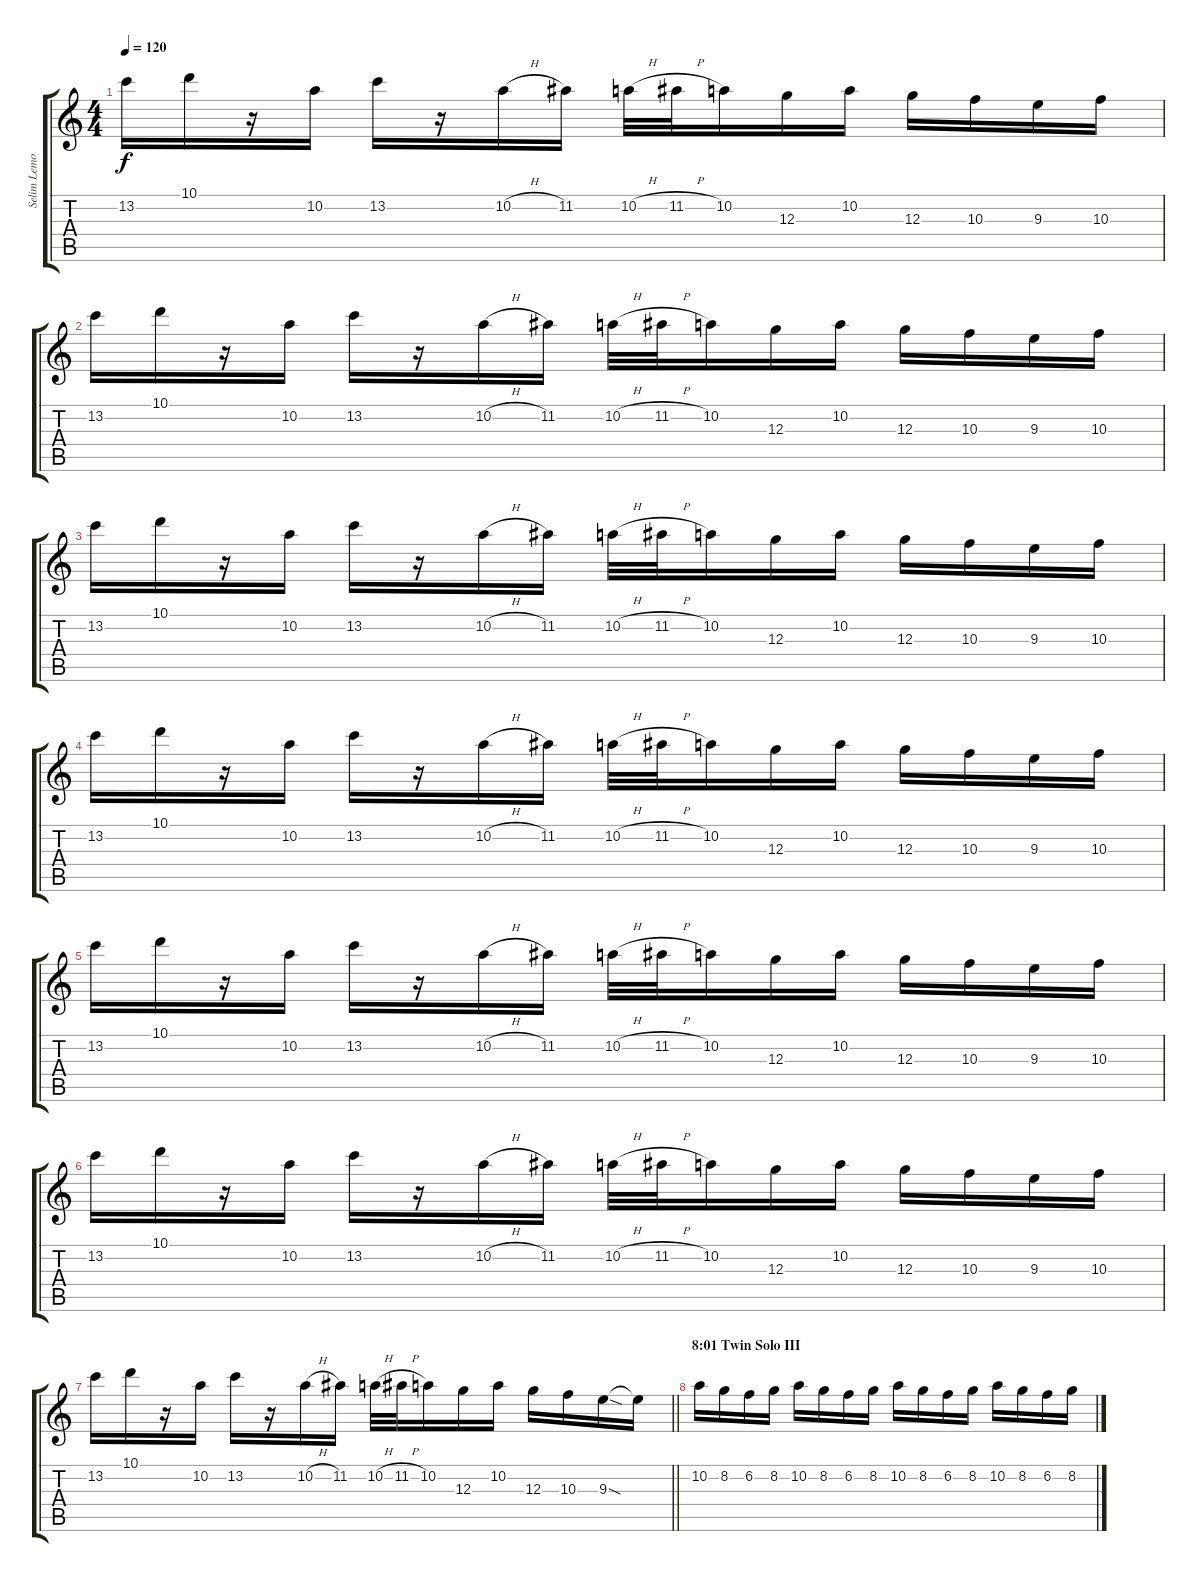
\track ("Selim Lemouchi (Lead Guitar)" "Selim Lemo") {instrument acousticguitarsteel}
\staff {score tabs}
\tuning (E4 B3 G3 D3 A2 E2) {hide}
\ts (4 4)
\tempo 120
\clef g2
\ks c
13.2.16{dy f} 10.1.16 r.16 10.2.16 13.2.16 r.16 10.2{h}.16 11.2.16 10.2{h}.32 11.2{h}.32 10.2.16 12.3.16 10.2.16 12.3.16 10.3.16 9.3.16 10.3.16 |
13.2.16 10.1.16 r.16 10.2.16 13.2.16 r.16 10.2{h}.16 11.2.16 10.2{h}.32 11.2{h}.32 10.2.16 12.3.16 10.2.16 12.3.16 10.3.16 9.3.16 10.3.16 |
13.2.16 10.1.16 r.16 10.2.16 13.2.16 r.16 10.2{h}.16 11.2.16 10.2{h}.32 11.2{h}.32 10.2.16 12.3.16 10.2.16 12.3.16 10.3.16 9.3.16 10.3.16 |
13.2.16 10.1.16 r.16 10.2.16 13.2.16 r.16 10.2{h}.16 11.2.16 10.2{h}.32 11.2{h}.32 10.2.16 12.3.16 10.2.16 12.3.16 10.3.16 9.3.16 10.3.16 |
13.2.16 10.1.16 r.16 10.2.16 13.2.16 r.16 10.2{h}.16 11.2.16 10.2{h}.32 11.2{h}.32 10.2.16 12.3.16 10.2.16 12.3.16 10.3.16 9.3.16 10.3.16 |
13.2.16 10.1.16 r.16 10.2.16 13.2.16 r.16 10.2{h}.16 11.2.16 10.2{h}.32 11.2{h}.32 10.2.16 12.3.16 10.2.16 12.3.16 10.3.16 9.3.16 10.3.16 |
\barLineRight lightlight
13.2.16 10.1.16 r.16 10.2.16 13.2.16 r.16 10.2{h}.16 11.2.16 10.2{h}.32 11.2{h}.32 10.2.16 12.3.16 10.2.16 12.3.16 10.3.16 9.3{sod}.16 9.3{t}.16 |
\section ("" "8:01 Twin Solo III")
10.2.16 8.2.16 6.2.16 8.2.16 10.2.16 8.2.16 6.2.16 8.2.16 10.2.16 8.2.16 6.2.16 8.2.16 10.2.16 8.2.16 6.2.16 8.2.16
